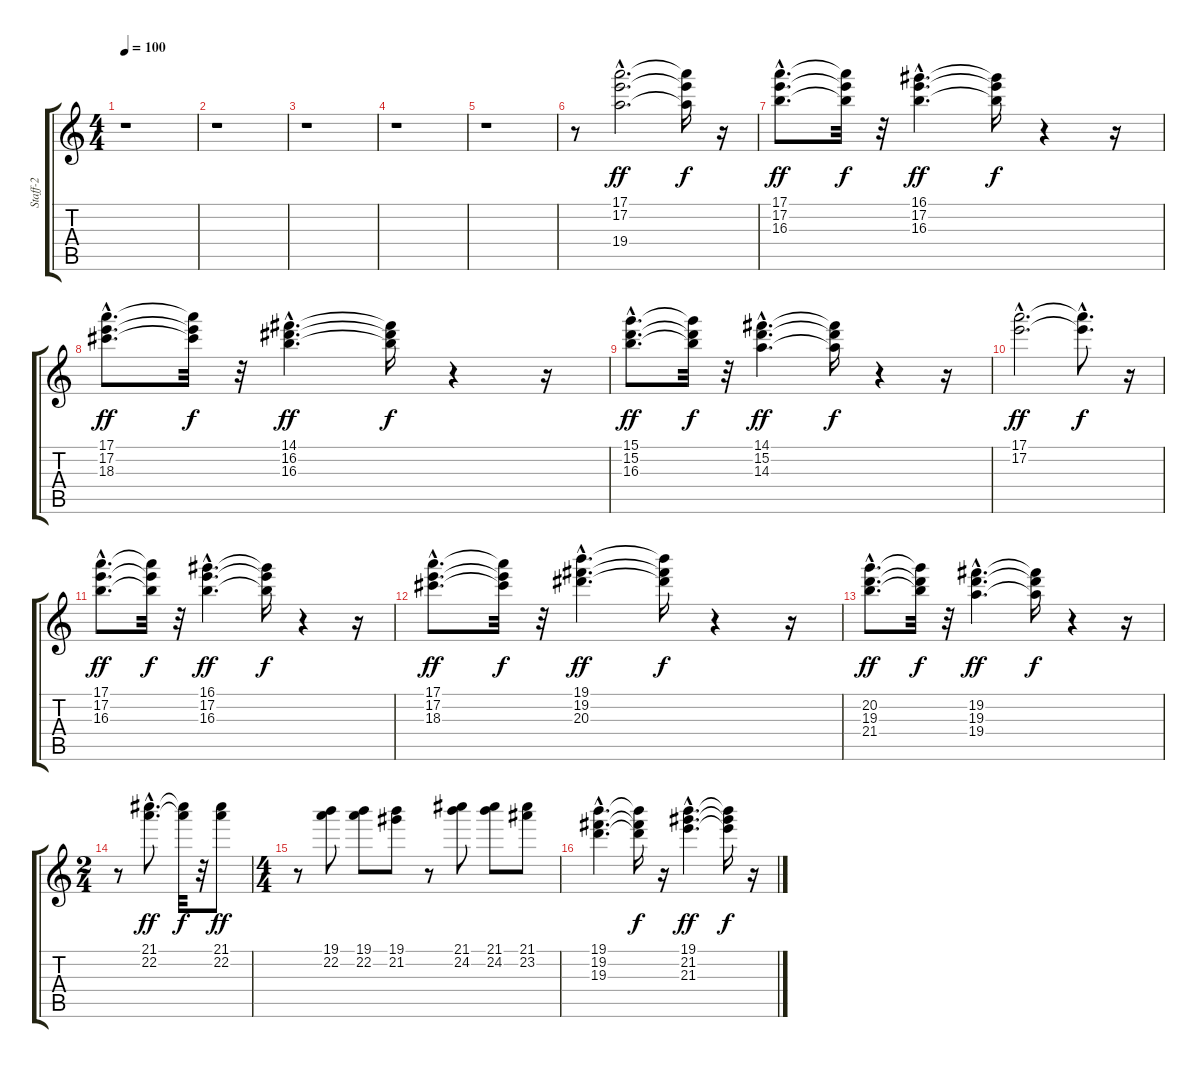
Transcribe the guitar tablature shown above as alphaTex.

\track ("Staff-2" "Staff-2") {instrument acousticguitarsteel}
\staff {score tabs}
\tuning (E4 B3 G3 D3 A2 E2) {hide}
\ts (4 4)
\tempo 100
\clef g2
\ks c
r.1{dy f} |
r.1 |
r.1 |
r.1 |
r.1 |
r.8 (17.1{hac} 17.2{hac} 19.4{hac}).2{d dy ff} (17.1{t} 17.2{t} 19.4{t}).16{dy f} r.16 |
(17.1{hac} 17.2{hac} 16.3{hac}).8{d dy ff} (17.1{t} 17.2{t} 16.3{t}).32{dy f} r.32 (16.1{hac} 17.2{hac} 16.3{hac}).4{d dy ff} (16.1{t} 17.2{t} 16.3{t}).16{dy f} r.4 r.16 |
(17.1{hac} 17.2{hac} 18.3{hac}).8{d dy ff} (17.1{t} 17.2{t} 18.3{t}).32{dy f} r.32 (14.1{hac} 16.2{hac} 16.3{hac}).4{d dy ff} (14.1{t} 16.2{t} 16.3{t}).16{dy f} r.4 r.16 |
(15.1{hac} 15.2{hac} 16.3{hac}).8{d dy ff} (15.1{t} 15.2{t} 16.3{t}).32{dy f} r.32 (14.1{hac} 15.2{hac} 14.3{hac}).4{d dy ff} (14.1{t} 15.2{t} 14.3{t}).16{dy f} r.4 r.16 |
(17.1{hac} 17.2{hac}).2{d dy ff} (17.1{hac t} 17.2{hac t}).8{d dy f} r.16 |
(17.1{hac} 17.2{hac} 16.3{hac}).8{d dy ff} (17.1{t} 17.2{t} 16.3{t}).32{dy f} r.32 (16.1{hac} 17.2{hac} 16.3{hac}).4{d dy ff} (16.1{t} 17.2{t} 16.3{t}).16{dy f} r.4 r.16 |
(17.1{hac} 17.2{hac} 18.3{hac}).8{d dy ff} (17.1{t} 17.2{t} 18.3{t}).32{dy f} r.32 (19.1{hac} 19.2{hac} 20.3{hac}).4{d dy ff} (19.1{t} 19.2{t} 20.3{t}).16{dy f} r.4 r.16 |
(20.2{hac} 19.3{hac} 21.4{hac}).8{d dy ff} (20.2{t} 19.3{t} 21.4{t}).32{dy f} r.32 (19.2{hac} 19.3{hac} 19.4{hac}).4{d dy ff} (19.2{t} 19.3{t} 19.4{t}).16{dy f} r.4 r.16 |
\ts (2 4)
r.8 (21.1{hac} 22.2{hac}).8{d dy ff} (21.1{t} 22.2{t}).32{dy f} r.32 (21.1 22.2).8{dy ff} |
\ts (4 4)
r.8 (19.1 22.2).8 (19.1 22.2).8 (19.1 21.2).8 r.8 (21.1 24.2).8 (21.1 24.2).8 (21.1 23.2).8 |
(19.1{hac} 19.2{hac} 19.3{hac}).4{d} (19.1{t} 19.2{t} 19.3{t}).16{dy f} r.16 (19.1{hac} 21.2{hac} 21.3{hac}).4{d dy ff} (19.1{t} 21.2{t} 21.3{t}).16{dy f} r.16
